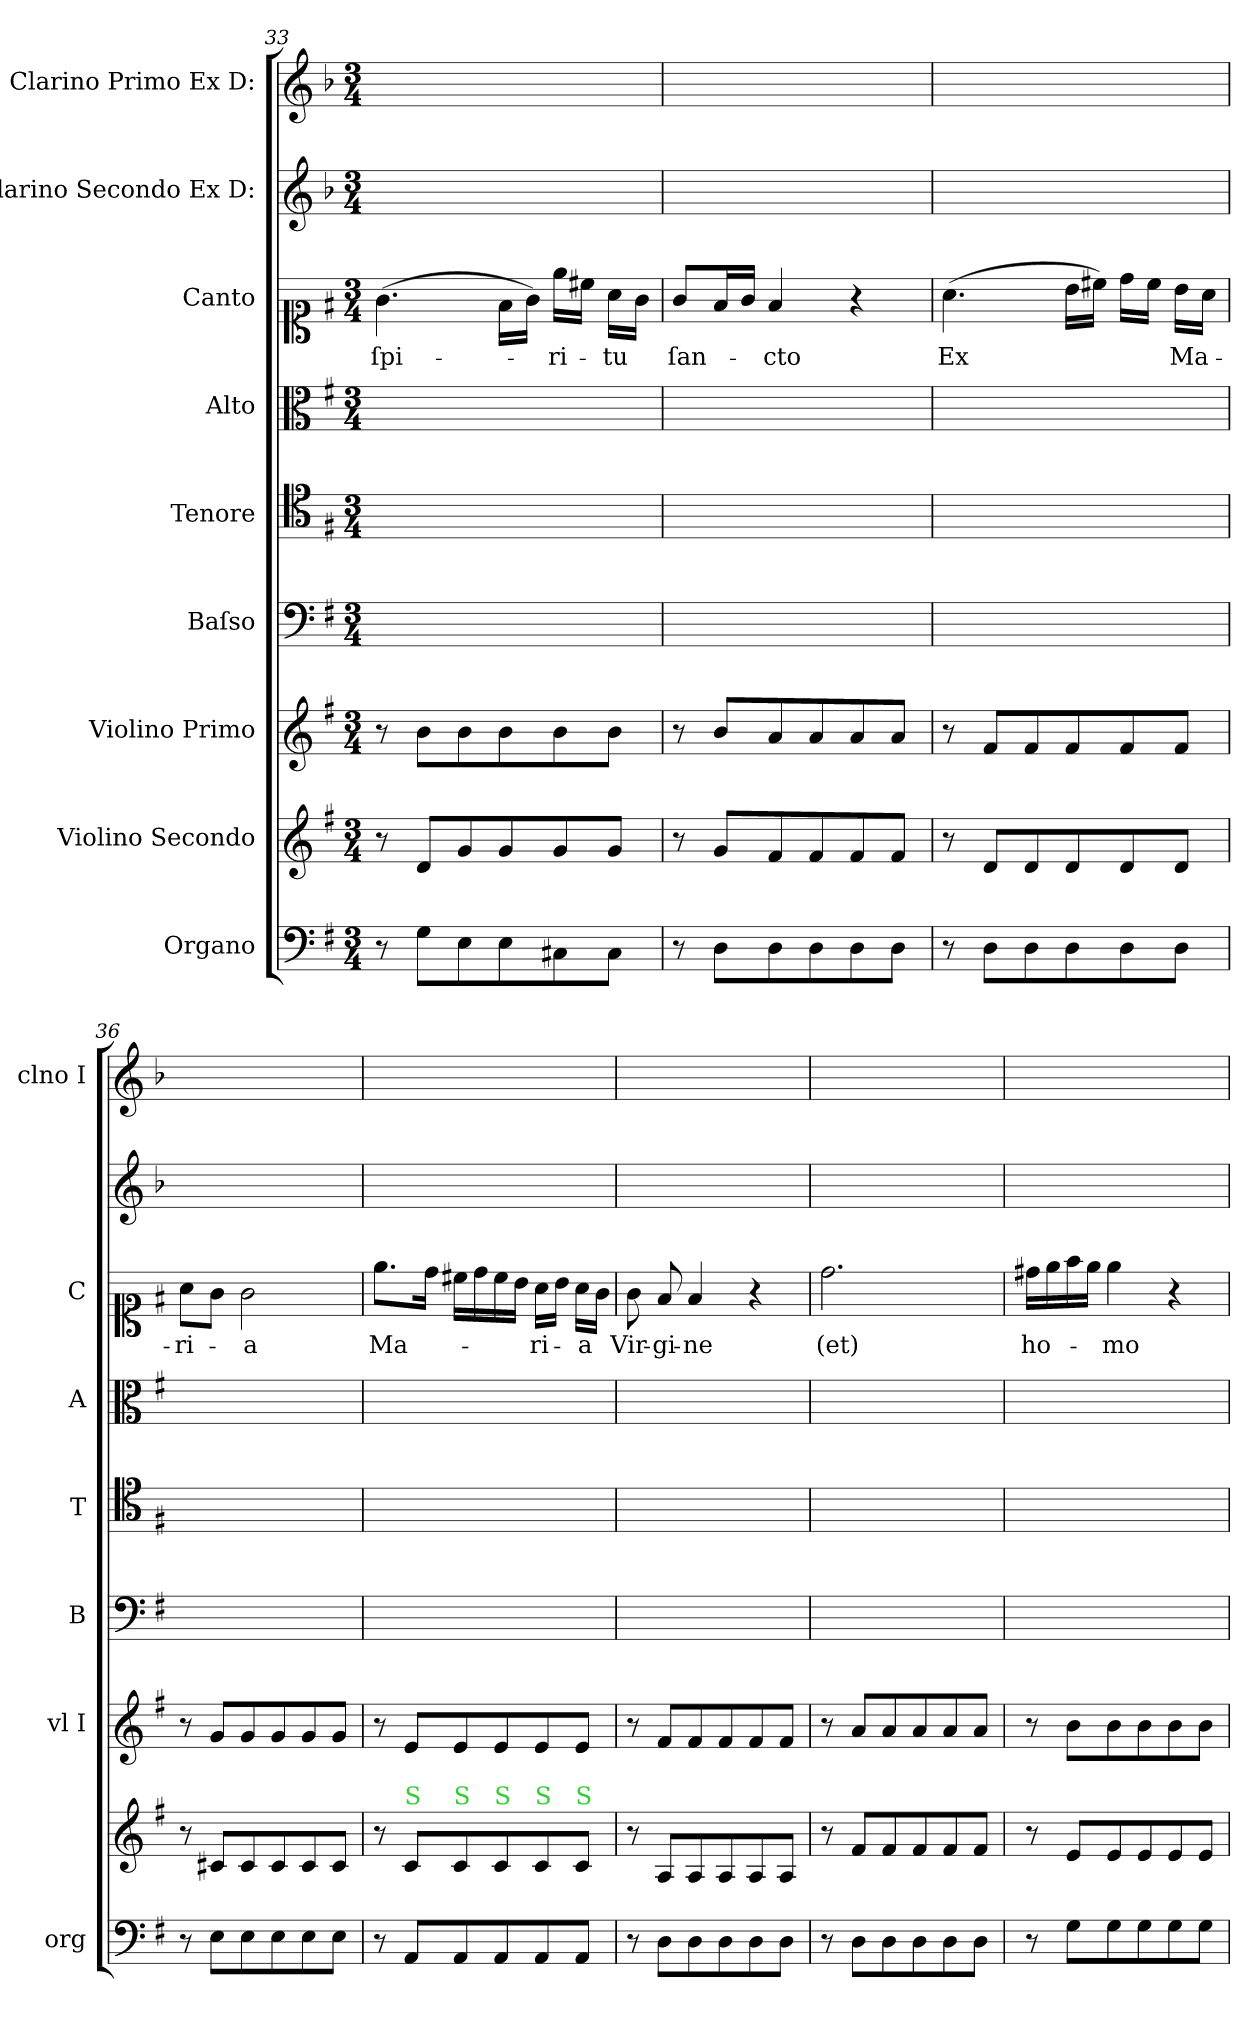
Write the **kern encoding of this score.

**kern	**kern	**kern	**kern	**kern	**kern	**kern	**text	**kern	**kern
*part9	*part8	*part7	*part6	*part5	*part4	*part3	*part3	*part2	*part1
*staff9	*staff8	*staff7	*staff6	*staff5	*staff4	*staff3	*staff3	*staff2	*staff1
*I"Organo	*I"Violino Secondo	*I"Violino Primo	*I"Baſso	*I"Tenore	*I"Alto	*I"Canto	*	*I"Clarino Secondo Ex D:	*I"Clarino Primo Ex D:
*I'org	*	*I'vl I	*I'B	*I'T	*I'A	*I'C	*	*	*I'clno I
*clefF4	*clefG2	*clefG2	*clefF4	*clefC4	*clefC3	*clefC1	*	*clefG2	*clefG2
*	*	*	*	*	*	*	*	*ITrd-1c-2	*ITrd-1c-2
*k[f#]	*k[f#]	*k[f#]	*k[f#]	*k[f#]	*k[f#]	*k[f#]	*	*k[f#]	*k[f#]
*M3/4	*M3/4	*M3/4	*M3/4	*M3/4	*M3/4	*M3/4	*	*M3/4	*M3/4
=33	=33	=33	=33	=33	=33	=33	=33	=33	=33
!	!	!	!	!	!	!	!LO:LY:i	!	!
8r	8r	8r	2.ryy	2.ryy	2.ryy	(4.g\	ſpi-	2.ryy	2.ryy
8G\L	8d/L	8b\L	.	.	.	.	.	.	.
8E\	8g/	8b\	.	.	.	.	.	.	.
8E\	8g/	8b\	.	.	.	16f#\LL	.	.	.
.	.	.	.	.	.	16g\JJ)	.	.	.
!	!	!	!	!	!	!	!LO:LY:i	!	!
8C#X\	8g/	8b\	.	.	.	16ee\LL	-ri-	.	.
.	.	.	.	.	.	16cc#X\JJ	.	.	.
!	!	!	!	!	!	!	!LO:LY:i	!	!
8C#\J	8g/J	8b\J	.	.	.	16a\LL	-tu	.	.
.	.	.	.	.	.	16g\JJ	.	.	.
=34	=34	=34	=34	=34	=34	=34	=34	=34	=34
8r	8r	8r	2.ryy	2.ryy	2.ryy	8g/L	ſan-	2.ryy	2.ryy
8D\L	8g/L	8b/L	.	.	.	16f#/L	.	.	.
.	.	.	.	.	.	16g/JJ	.	.	.
8D\	8f#/	8a/	.	.	.	4f#/	-cto	.	.
8D\	8f#/	8a/	.	.	.	.	.	.	.
8D\	8f#/	8a/	.	.	.	4r	.	.	.
8D\J	8f#/J	8a/J	.	.	.	.	.	.	.
=35	=35	=35	=35	=35	=35	=35	=35	=35	=35
8r	8r	8r	2.ryy	2.ryy	2.ryy	(4.a\	Ex	2.ryy	2.ryy
8D\L	8d/L	8f#/L	.	.	.	.	.	.	.
8D\	8d/	8f#/	.	.	.	.	.	.	.
8D\	8d/	8f#/	.	.	.	16b\LL	.	.	.
.	.	.	.	.	.	16cc#X\JJ)	.	.	.
8D\	8d/	8f#/	.	.	.	16dd\LL	.	.	.
.	.	.	.	.	.	16cc#\JJ	.	.	.
8D\J	8d/J	8f#/J	.	.	.	16b\LL	Ma-	.	.
.	.	.	.	.	.	16a\JJ	.	.	.
=36	=36	=36	=36	=36	=36	=36	=36	=36	=36
8r	8r	8r	2.ryy	2.ryy	2.ryy	8a\L	-ri-	2.ryy	2.ryy
8E\L	8c#X/L	8g/L	.	.	.	8g\J	.	.	.
8E\	8c#/	8g/	.	.	.	2g\	-a	.	.
8E\	8c#/	8g/	.	.	.	.	.	.	.
8E\	8c#/	8g/	.	.	.	.	.	.	.
8E\J	8c#/J	8g/J	.	.	.	.	.	.	.
=37	=37	=37	=37	=37	=37	=37	=37	=37	=37
8r	8r	8r	2.ryy	2.ryy	2.ryy	8.ee\L	Ma-	2.ryy	2.ryy
!	!LO:TX:a:color=limegreen:t=S	!	!	!	!	!	!	!	!
8AA/L	8c/L	8e/L	.	.	.	.	.	.	.
.	.	.	.	.	.	16dd\Jk	.	.	.
!	!LO:TX:a:color=limegreen:t=S	!	!	!	!	!	!	!	!
8AA/	8c/	8e/	.	.	.	16cc#X\LL	.	.	.
.	.	.	.	.	.	16dd\	.	.	.
!	!LO:TX:a:color=limegreen:t=S	!	!	!	!	!	!	!	!
8AA/	8c/	8e/	.	.	.	16cc#\	.	.	.
.	.	.	.	.	.	16b\JJ	.	.	.
!	!LO:TX:a:color=limegreen:t=S	!	!	!	!	!	!	!	!
8AA/	8c/	8e/	.	.	.	16a\LL	-ri-	.	.
.	.	.	.	.	.	16b\JJ	.	.	.
!	!LO:TX:a:color=limegreen:t=S	!	!	!	!	!	!	!	!
8AA/J	8c/J	8e/J	.	.	.	16a\LL	-a	.	.
.	.	.	.	.	.	16g\JJ	.	.	.
=38	=38	=38	=38	=38	=38	=38	=38	=38	=38
8r	8r	8r	2.ryy	2.ryy	2.ryy	8g\	Vir-	2.ryy	2.ryy
8D\L	8A/L	8f#/L	.	.	.	8f#/	-gi-	.	.
8D\	8A/	8f#/	.	.	.	4f#/	-ne	.	.
8D\	8A/	8f#/	.	.	.	.	.	.	.
8D\	8A/	8f#/	.	.	.	4r	.	.	.
8D\J	8A/J	8f#/J	.	.	.	.	.	.	.
=39	=39	=39	=39	=39	=39	=39	=39	=39	=39
8r	8r	8r	2.ryy	2.ryy	2.ryy	2.dd\	(et)	2.ryy	2.ryy
8D\L	8f#/L	8a/L	.	.	.	.	.	.	.
8D\	8f#/	8a/	.	.	.	.	.	.	.
8D\	8f#/	8a/	.	.	.	.	.	.	.
8D\	8f#/	8a/	.	.	.	.	.	.	.
8D\J	8f#/J	8a/J	.	.	.	.	.	.	.
=40	=40	=40	=40	=40	=40	=40	=40	=40	=40
8r	8r	8r	2.ryy	2.ryy	2.ryy	16dd#X\LL	ho-	2.ryy	2.ryy
.	.	.	.	.	.	16ee\	.	.	.
8G\L	8e/L	8b\L	.	.	.	16ff#\	.	.	.
.	.	.	.	.	.	16ee\JJ	.	.	.
8G\	8e/	8b\	.	.	.	4ee\	-mo	.	.
8G\	8e/	8b\	.	.	.	.	.	.	.
8G\	8e/	8b\	.	.	.	4r	.	.	.
8G\J	8e/J	8b\J	.	.	.	.	.	.	.
=	=	=	=	=	=	=	=	=	=
*-	*-	*-	*-	*-	*-	*-	*-	*-	*-
